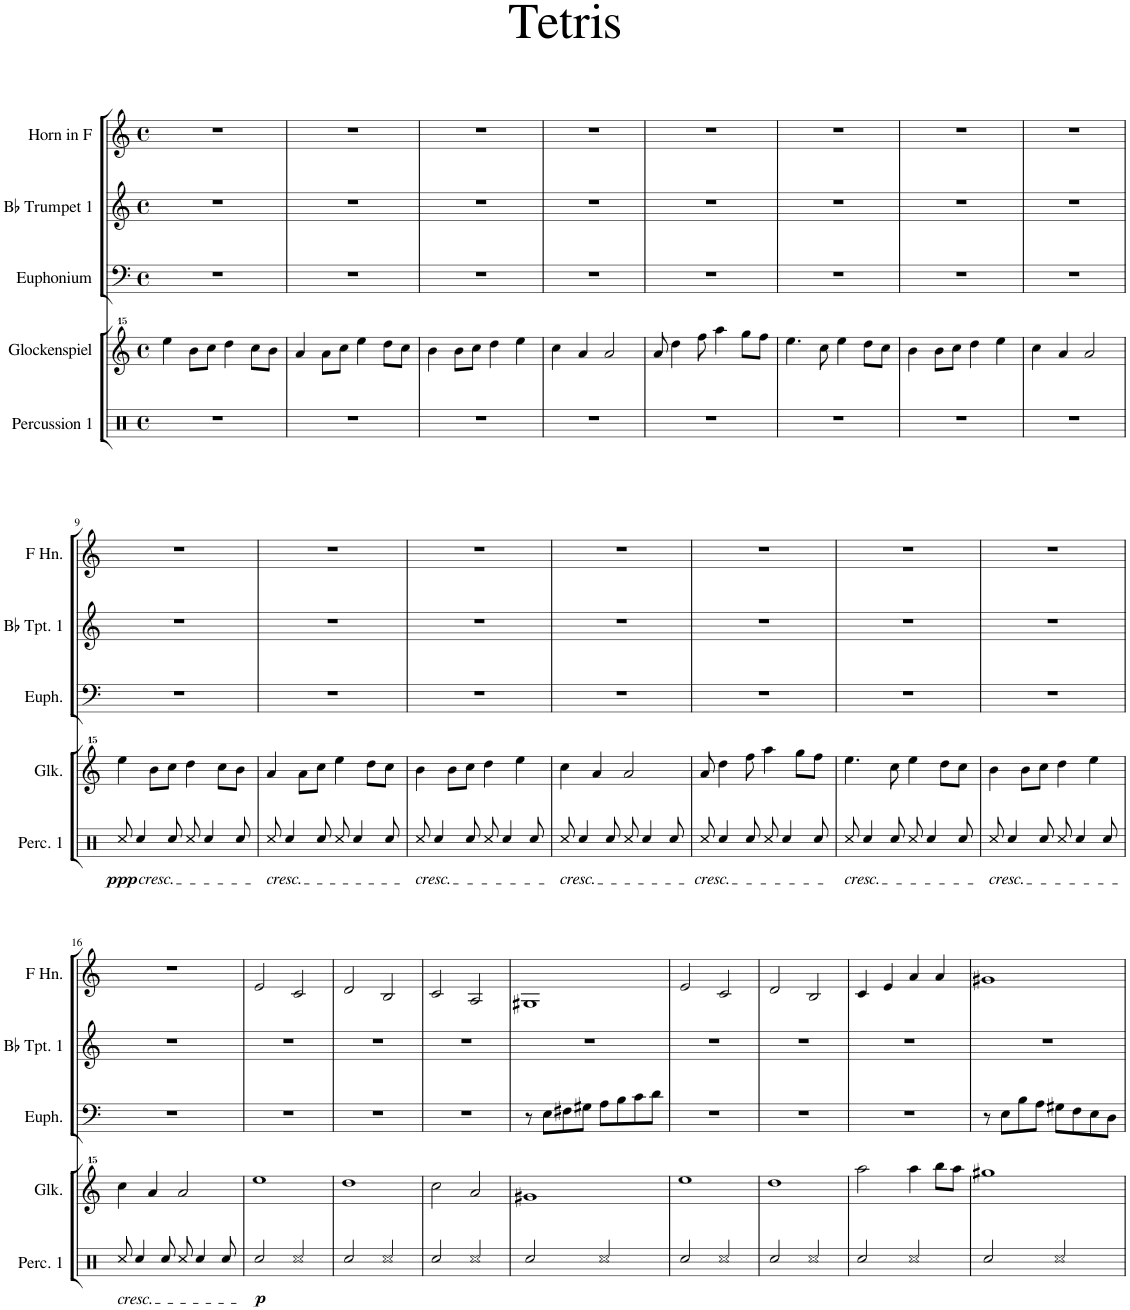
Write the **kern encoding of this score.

**kern	**dynam	**kern	**kern	**kern	**kern
*part5	*part5	*part4	*part3	*part2	*part1
*staff5	*staff5	*staff4	*staff3	*staff2	*staff1
*I"Percussion 1	*	*I"Glockenspiel	*I"Euphonium	*I"Bb Trumpet 1	*I"Horn in F
*I'Perc. 1	*	*I'Glk.	*I'Euph.	*I'Bb Tpt. 1	*
*clefX	*	*clefG^^2	*clefF4	*clefG2	*clefG2
*	*	*	*	*ITrd1c2	*ITrd4c7
*k[]	*	*k[]	*k[]	*k[]	*k[]
*M4/4	*	*M4/4	*M4/4	*M4/4	*M4/4
*met(c)	*	*met(c)	*met(c)	*met(c)	*met(c)
=1	=1	=1	=1	=1	=1
1r	.	4eeee\	1r	1r	1r
.	.	8bbb\L	.	.	.
.	.	8cccc\J	.	.	.
.	.	4dddd\	.	.	.
.	.	8cccc\L	.	.	.
.	.	8bbb\J	.	.	.
=2	=2	=2	=2	=2	=2
1r	.	4aaa/	1r	1r	1r
.	.	8aaa\L	.	.	.
.	.	8cccc\J	.	.	.
.	.	4eeee\	.	.	.
.	.	8dddd\L	.	.	.
.	.	8cccc\J	.	.	.
=3	=3	=3	=3	=3	=3
1r	.	4bbb\	1r	1r	1r
.	.	8bbb\L	.	.	.
.	.	8cccc\J	.	.	.
.	.	4dddd\	.	.	.
.	.	4eeee\	.	.	.
=4	=4	=4	=4	=4	=4
1r	.	4cccc\	1r	1r	1r
.	.	4aaa/	.	.	.
.	.	2aaa/	.	.	.
=5	=5	=5	=5	=5	=5
1r	.	8aaa/	1r	1r	1r
.	.	4dddd\	.	.	.
.	.	8ffff\	.	.	.
.	.	4aaaa\	.	.	.
.	.	8gggg\L	.	.	.
.	.	8ffff\J	.	.	.
=6	=6	=6	=6	=6	=6
1r	.	4.eeee\	1r	1r	1r
.	.	8cccc\	.	.	.
.	.	4eeee\	.	.	.
.	.	8dddd\L	.	.	.
.	.	8cccc\J	.	.	.
=7	=7	=7	=7	=7	=7
1r	.	4bbb\	1r	1r	1r
.	.	8bbb\L	.	.	.
.	.	8cccc\J	.	.	.
.	.	4dddd\	.	.	.
.	.	4eeee\	.	.	.
=8	=8	=8	=8	=8	=8
1r	.	4cccc\	1r	1r	1r
.	.	4aaa/	.	.	.
.	.	2aaa/	.	.	.
!!LO:LB:g=z
=9	=9	=9	=9	=9	=9
!LO:TX:b:i:t=cresc.	!	!	!	!	!
!	!LO:DY:b	!	!	!	!
8Rcc/	ppp	4eeee\	1r	1r	1r
4Rcc/	.	.	.	.	.
.	.	8bbb\L	.	.	.
8Rcc/	.	8cccc\J	.	.	.
8Rcc/	.	4dddd\	.	.	.
4Rcc/	.	.	.	.	.
.	.	8cccc\L	.	.	.
8Rcc/	.	8bbb\J	.	.	.
=10	=10	=10	=10	=10	=10
!LO:TX:b:i:t=cresc.	!	!	!	!	!
8Rcc/	.	4aaa/	1r	1r	1r
4Rcc/	.	.	.	.	.
.	.	8aaa\L	.	.	.
8Rcc/	.	8cccc\J	.	.	.
8Rcc/	.	4eeee\	.	.	.
4Rcc/	.	.	.	.	.
.	.	8dddd\L	.	.	.
8Rcc/	.	8cccc\J	.	.	.
=11	=11	=11	=11	=11	=11
!LO:TX:b:i:t=cresc.	!	!	!	!	!
8Rcc/	.	4bbb\	1r	1r	1r
4Rcc/	.	.	.	.	.
.	.	8bbb\L	.	.	.
8Rcc/	.	8cccc\J	.	.	.
8Rcc/	.	4dddd\	.	.	.
4Rcc/	.	.	.	.	.
.	.	4eeee\	.	.	.
8Rcc/	.	.	.	.	.
=12	=12	=12	=12	=12	=12
!LO:TX:b:i:t=cresc.	!	!	!	!	!
8Rcc/	.	4cccc\	1r	1r	1r
4Rcc/	.	.	.	.	.
.	.	4aaa/	.	.	.
8Rcc/	.	.	.	.	.
8Rcc/	.	2aaa/	.	.	.
4Rcc/	.	.	.	.	.
8Rcc/	.	.	.	.	.
=13	=13	=13	=13	=13	=13
!LO:TX:b:i:t=cresc.	!	!	!	!	!
8Rcc/	.	8aaa/	1r	1r	1r
4Rcc/	.	4dddd\	.	.	.
8Rcc/	.	8ffff\	.	.	.
8Rcc/	.	4aaaa\	.	.	.
4Rcc/	.	.	.	.	.
.	.	8gggg\L	.	.	.
8Rcc/	.	8ffff\J	.	.	.
=14	=14	=14	=14	=14	=14
!LO:TX:b:i:t=cresc.	!	!	!	!	!
8Rcc/	.	4.eeee\	1r	1r	1r
4Rcc/	.	.	.	.	.
8Rcc/	.	8cccc\	.	.	.
8Rcc/	.	4eeee\	.	.	.
4Rcc/	.	.	.	.	.
.	.	8dddd\L	.	.	.
8Rcc/	.	8cccc\J	.	.	.
=15	=15	=15	=15	=15	=15
!LO:TX:b:i:t=cresc.	!	!	!	!	!
8Rcc/	.	4bbb\	1r	1r	1r
4Rcc/	.	.	.	.	.
.	.	8bbb\L	.	.	.
8Rcc/	.	8cccc\J	.	.	.
8Rcc/	.	4dddd\	.	.	.
4Rcc/	.	.	.	.	.
.	.	4eeee\	.	.	.
8Rcc/	.	.	.	.	.
!!LO:LB:g=z
=16	=16	=16	=16	=16	=16
!LO:TX:b:i:t=cresc.	!	!	!	!	!
8Rcc/	.	4cccc\	1r	1r	1r
4Rcc/	.	.	.	.	.
.	.	4aaa/	.	.	.
8Rcc/	.	.	.	.	.
8Rcc/	.	2aaa/	.	.	.
4Rcc/	.	.	.	.	.
8Rcc/	.	.	.	.	.
=17	=17	=17	=17	=17	=17
!	!LO:DY:b	!	!	!	!
2Rcc/	p	1eeee	1r	1r	2e/
2Rcc/	.	.	.	.	2c/
=18	=18	=18	=18	=18	=18
2Rcc/	.	1dddd	1r	1r	2d/
2Rcc/	.	.	.	.	2B/
=19	=19	=19	=19	=19	=19
2Rcc/	.	2cccc\	1r	1r	2c/
2Rcc/	.	2aaa/	.	.	2A/
=20	=20	=20	=20	=20	=20
2Rcc/	.	1ggg#X	8r	1r	1G#X
.	.	.	8E\L	.	.
.	.	.	8F#X\	.	.
.	.	.	8G#X\J	.	.
2Rcc/	.	.	8A\L	.	.
.	.	.	8B\	.	.
.	.	.	8c\	.	.
.	.	.	8d\J	.	.
=21	=21	=21	=21	=21	=21
2Rcc/	.	1eeee	1r	1r	2e/
2Rcc/	.	.	.	.	2c/
=22	=22	=22	=22	=22	=22
2Rcc/	.	1dddd	1r	1r	2d/
2Rcc/	.	.	.	.	2B/
=23	=23	=23	=23	=23	=23
2Rcc/	.	2aaaa\	1r	1r	4c/
.	.	.	.	.	4e/
2Rcc/	.	4aaaa\	.	.	4a/
.	.	8bbbb\L	.	.	4a/
.	.	8aaaa\J	.	.	.
=24	=24	=24	=24	=24	=24
2Rcc/	.	1gggg#X	8r	1r	1g#X
.	.	.	8E\L	.	.
.	.	.	8B\	.	.
.	.	.	8A\J	.	.
2Rcc/	.	.	8G#X\L	.	.
.	.	.	8F\	.	.
.	.	.	8E\	.	.
.	.	.	8D\J	.	.
=	=	=	=	=	=
*-	*-	*-	*-	*-	*-
